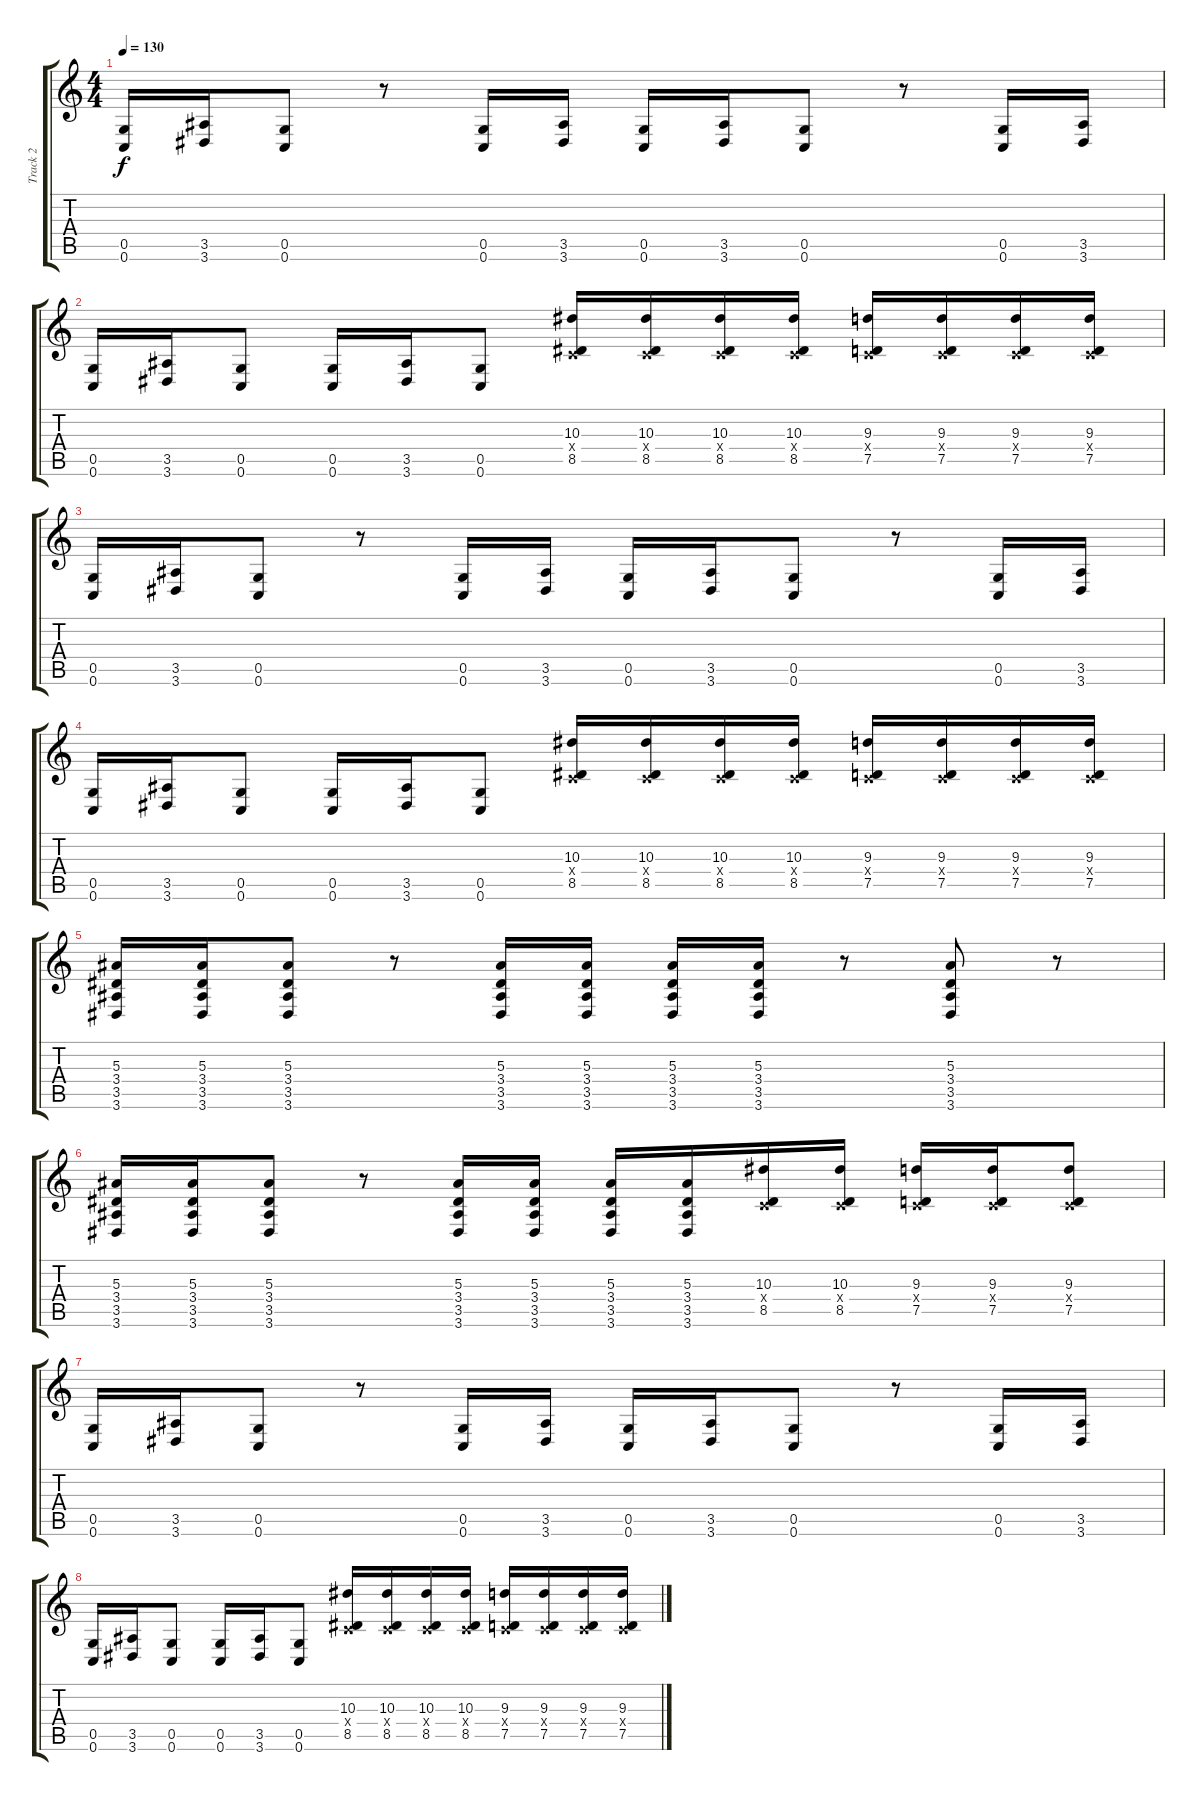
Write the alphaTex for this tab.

\track ("Track 2" "Track 2") {instrument distortionguitar}
\staff {score tabs}
\tuning (D4 A3 F3 C3 G2 C2) {hide}
\ts (4 4)
\tempo 130
\clef g2
\ks c
(0.5 0.6).16{dy f} (3.5 3.6).16 (0.5 0.6).8 r.8 (0.5 0.6).16 (3.5 3.6).16 (0.5 0.6).16 (3.5 3.6).16 (0.5 0.6).8 r.8 (0.5 0.6).16 (3.5 3.6).16 |
(0.5 0.6).16 (3.5 3.6).16 (0.5 0.6).8 (0.5 0.6).16 (3.5 3.6).16 (0.5 0.6).8 (10.3 0.4{x} 8.5).16 (10.3 0.4{x} 8.5).16 (10.3 0.4{x} 8.5).16 (10.3 0.4{x} 8.5).16 (9.3 0.4{x} 7.5).16 (9.3 0.4{x} 7.5).16 (9.3 0.4{x} 7.5).16 (9.3 0.4{x} 7.5).16 |
(0.5 0.6).16 (3.5 3.6).16 (0.5 0.6).8 r.8 (0.5 0.6).16 (3.5 3.6).16 (0.5 0.6).16 (3.5 3.6).16 (0.5 0.6).8 r.8 (0.5 0.6).16 (3.5 3.6).16 |
(0.5 0.6).16 (3.5 3.6).16 (0.5 0.6).8 (0.5 0.6).16 (3.5 3.6).16 (0.5 0.6).8 (10.3 0.4{x} 8.5).16 (10.3 0.4{x} 8.5).16 (10.3 0.4{x} 8.5).16 (10.3 0.4{x} 8.5).16 (9.3 0.4{x} 7.5).16 (9.3 0.4{x} 7.5).16 (9.3 0.4{x} 7.5).16 (9.3 0.4{x} 7.5).16 |
(5.3 3.4 3.5 3.6).16 (5.3 3.4 3.5 3.6).16 (5.3 3.4 3.5 3.6).8 r.8 (5.3 3.4 3.5 3.6).16 (5.3 3.4 3.5 3.6).16 (5.3 3.4 3.5 3.6).16 (5.3 3.4 3.5 3.6).16 r.8 (5.3 3.4 3.5 3.6).8 r.8 |
(5.3 3.4 3.5 3.6).16 (5.3 3.4 3.5 3.6).16 (5.3 3.4 3.5 3.6).8 r.8 (5.3 3.4 3.5 3.6).16 (5.3 3.4 3.5 3.6).16 (5.3 3.4 3.5 3.6).16 (5.3 3.4 3.5 3.6).16 (10.3 0.4{x} 8.5).16 (10.3 0.4{x} 8.5).16 (9.3 0.4{x} 7.5).16 (9.3 0.4{x} 7.5).16 (9.3 0.4{x} 7.5).8 |
(0.5 0.6).16 (3.5 3.6).16 (0.5 0.6).8 r.8 (0.5 0.6).16 (3.5 3.6).16 (0.5 0.6).16 (3.5 3.6).16 (0.5 0.6).8 r.8 (0.5 0.6).16 (3.5 3.6).16 |
(0.5 0.6).16 (3.5 3.6).16 (0.5 0.6).8 (0.5 0.6).16 (3.5 3.6).16 (0.5 0.6).8 (10.3 0.4{x} 8.5).16 (10.3 0.4{x} 8.5).16 (10.3 0.4{x} 8.5).16 (10.3 0.4{x} 8.5).16 (9.3 0.4{x} 7.5).16 (9.3 0.4{x} 7.5).16 (9.3 0.4{x} 7.5).16 (9.3 0.4{x} 7.5).16
